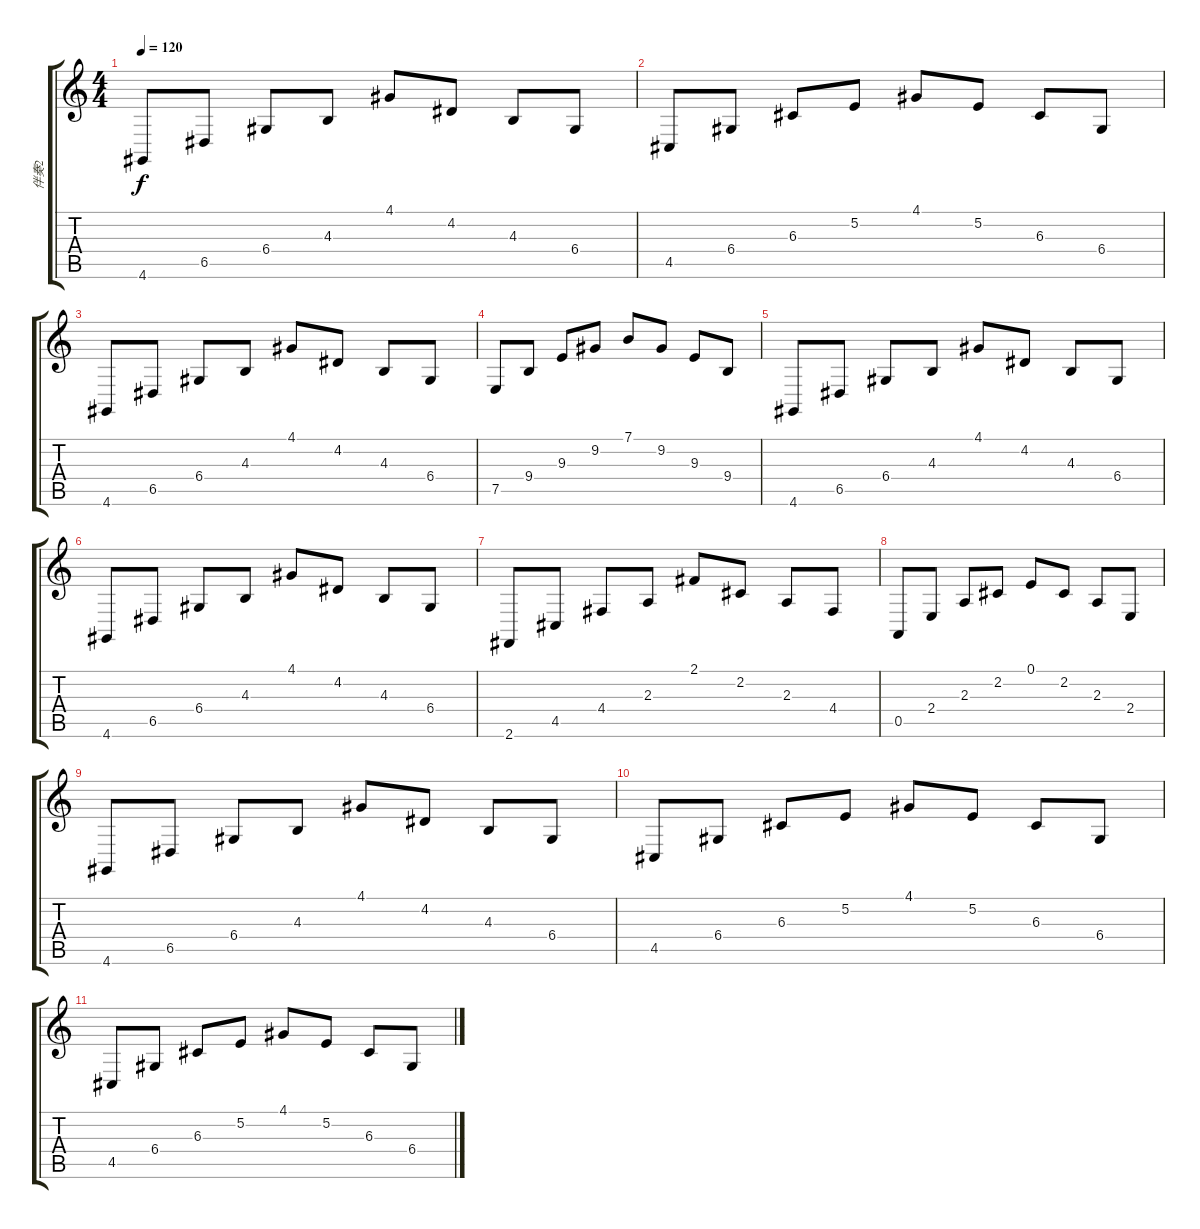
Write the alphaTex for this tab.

\track ("伴奏2" "伴奏2") {instrument kalimba}
\staff {score tabs}
\tuning (E4 B3 G3 D3 A2 E2) {hide}
\ts (4 4)
\tempo 120
\clef g2
\ks c
4.6.8{dy f} 6.5.8 6.4.8 4.3.8 4.1.8 4.2.8 4.3.8 6.4.8 |
4.5.8 6.4.8 6.3.8 5.2.8 4.1.8 5.2.8 6.3.8 6.4.8 |
4.6.8 6.5.8 6.4.8 4.3.8 4.1.8 4.2.8 4.3.8 6.4.8 |
7.5.8 9.4.8 9.3.8 9.2.8 7.1.8 9.2.8 9.3.8 9.4.8 |
4.6.8 6.5.8 6.4.8 4.3.8 4.1.8 4.2.8 4.3.8 6.4.8 |
4.6.8 6.5.8 6.4.8 4.3.8 4.1.8 4.2.8 4.3.8 6.4.8 |
2.6.8 4.5.8 4.4.8 2.3.8 2.1.8 2.2.8 2.3.8 4.4.8 |
0.5.8 2.4.8 2.3.8 2.2.8 0.1.8 2.2.8 2.3.8 2.4.8 |
4.6.8 6.5.8 6.4.8 4.3.8 4.1.8 4.2.8 4.3.8 6.4.8 |
4.5.8 6.4.8 6.3.8 5.2.8 4.1.8 5.2.8 6.3.8 6.4.8 |
4.5.8 6.4.8 6.3.8 5.2.8 4.1.8 5.2.8 6.3.8 6.4.8
